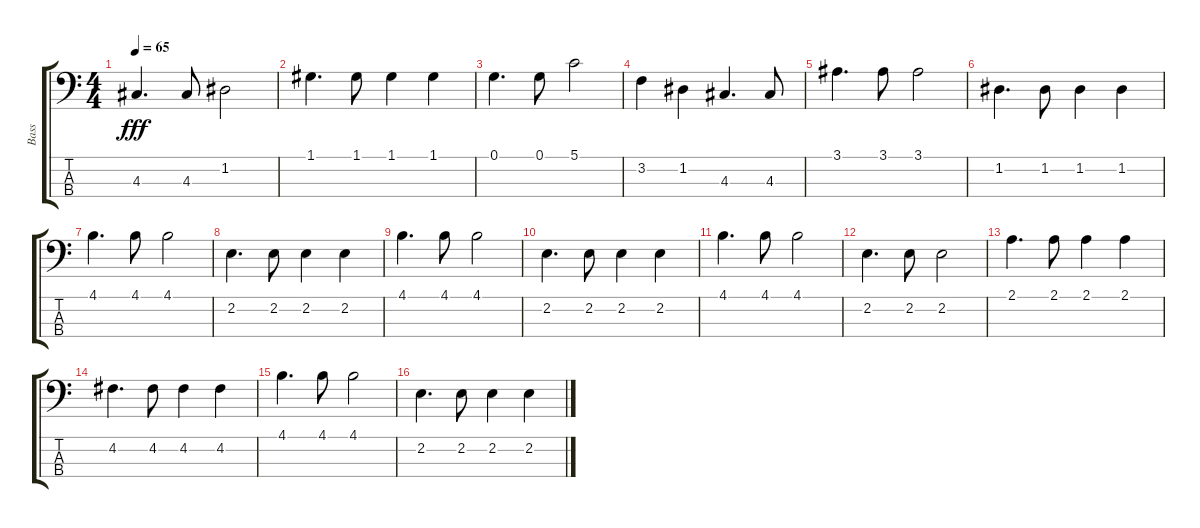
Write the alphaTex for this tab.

\track ("Bass" "Bass") {instrument acousticbass}
\staff {score tabs}
\tuning (G2 D2 A1 E1) {hide}
\ts (4 4)
\tempo 65
\clef f4
\ks c
4.3.4{d dy fff} 4.3.8 1.2.2 |
1.1.4{d} 1.1.8 1.1.4 1.1.4 |
0.1.4{d} 0.1.8 5.1.2 |
3.2.4 1.2.4 4.3.4{d} 4.3.8 |
3.1.4{d} 3.1.8 3.1.2 |
1.2.4{d} 1.2.8 1.2.4 1.2.4 |
4.1.4{d} 4.1.8 4.1.2 |
2.2.4{d} 2.2.8 2.2.4 2.2.4 |
4.1.4{d} 4.1.8 4.1.2 |
2.2.4{d} 2.2.8 2.2.4 2.2.4 |
4.1.4{d} 4.1.8 4.1.2 |
2.2.4{d} 2.2.8 2.2.2 |
2.1.4{d} 2.1.8 2.1.4 2.1.4 |
4.2.4{d} 4.2.8 4.2.4 4.2.4 |
4.1.4{d} 4.1.8 4.1.2 |
2.2.4{d} 2.2.8 2.2.4 2.2.4
